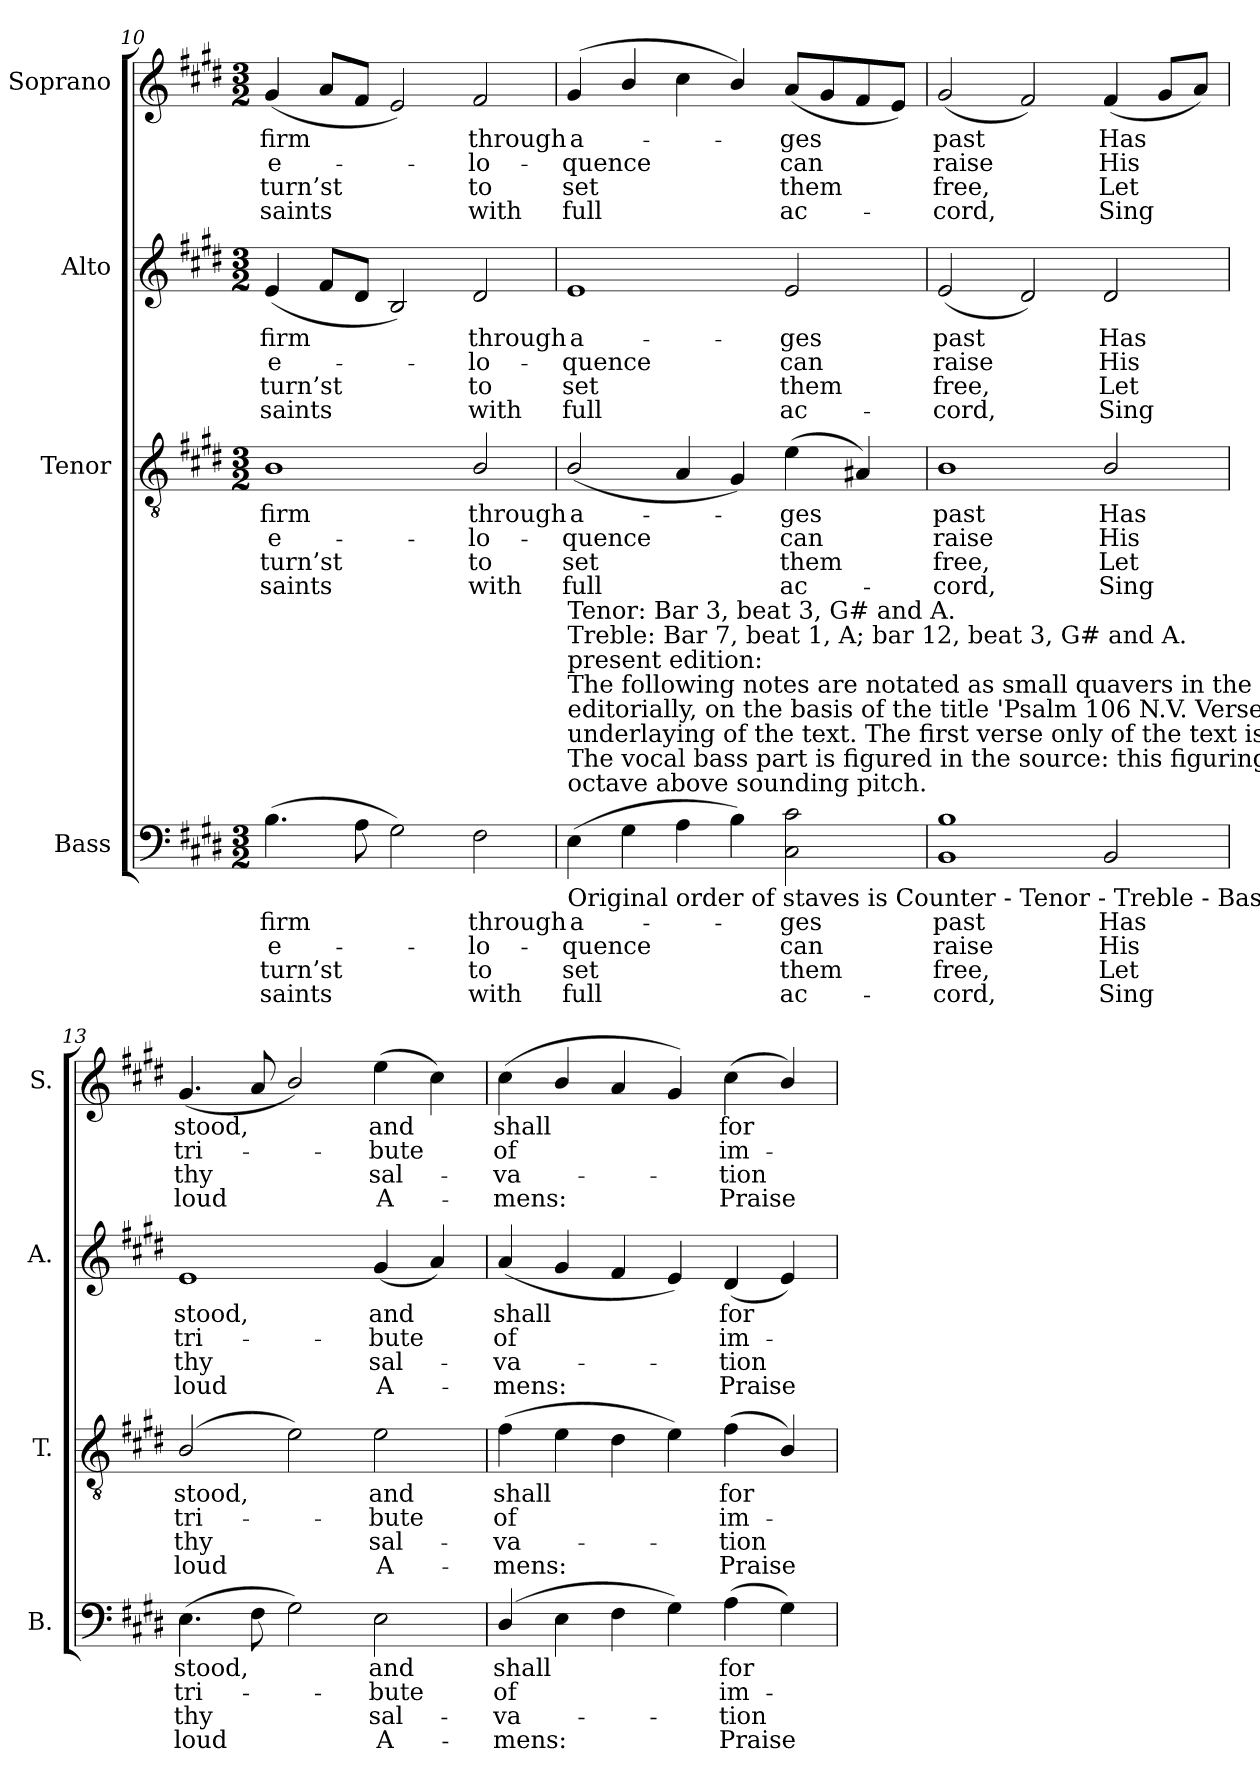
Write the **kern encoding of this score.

**kern	**text	**text	**text	**text	**kern	**text	**text	**text	**text	**kern	**text	**text	**text	**text	**kern	**text	**text	**text	**text
*part4	*part4	*part4	*part4	*part4	*part3	*part3	*part3	*part3	*part3	*part2	*part2	*part2	*part2	*part2	*part1	*part1	*part1	*part1	*part1
*staff4	*staff4	*staff4	*staff4	*staff4	*staff3	*staff3	*staff3	*staff3	*staff3	*staff2	*staff2	*staff2	*staff2	*staff2	*staff1	*staff1	*staff1	*staff1	*staff1
*I"Bass	*	*	*	*	*I"Tenor	*	*	*	*	*I"Alto	*	*	*	*	*I"Soprano	*	*	*	*
*I'B.	*	*	*	*	*I'T.	*	*	*	*	*I'A.	*	*	*	*	*I'S.	*	*	*	*
*clefF4	*	*	*	*	*clefGv2	*	*	*	*	*clefG2	*	*	*	*	*clefG2	*	*	*	*
*	*	*	*	*	*ITrd7c12	*	*	*	*	*	*	*	*	*	*	*	*	*	*
*k[f#c#g#d#]	*	*	*	*	*k[f#c#g#d#]	*	*	*	*	*k[f#c#g#d#]	*	*	*	*	*k[f#c#g#d#]	*	*	*	*
*E:	*	*	*	*	*E:	*	*	*	*	*E:	*	*	*	*	*E:	*	*	*	*
*M3/2	*	*	*	*	*M3/2	*	*	*	*	*M3/2	*	*	*	*	*M3/2	*	*	*	*
=10	=10	=10	=10	=10	=10	=10	=10	=10	=10	=10	=10	=10	=10	=10	=10	=10	=10	=10	=10
!	!LO:LY:b:color=#000000	!LO:LY:b:color=#000000	!LO:LY:b:color=#000000	!LO:LY:b:color=#000000	!	!	!	!	!	!	!	!	!	!	!	!	!	!	!
!	!	!	!	!	!	!LO:LY:b:color=#000000	!LO:LY:b:color=#000000	!LO:LY:b:color=#000000	!LO:LY:b:color=#000000	!	!	!	!	!	!	!	!	!	!
!	!	!	!	!	!	!	!	!	!	!	!LO:LY:b:color=#000000	!LO:LY:b:color=#000000	!LO:LY:b:color=#000000	!LO:LY:b:color=#000000	!	!	!	!	!
!	!	!	!	!	!	!	!	!	!	!	!	!	!	!	!	!LO:LY:b:color=#000000	!LO:LY:b:color=#000000	!LO:LY:b:color=#000000	!LO:LY:b:color=#000000
(4.Bi\	firm	e-	turn’st	saints	1BBi	firm	e-	turn’st	saints	(4ei/	firm	e-	turn’st	saints	(4g#i/	firm	e-	turn’st	saints
.	.	.	.	.	.	.	.	.	.	8f#i/L	.	.	.	.	8ai/L	.	.	.	.
8Ai\	.	.	.	.	.	.	.	.	.	8d#i/J	.	.	.	.	8f#i/J	.	.	.	.
2G#i\)	.	.	.	.	.	.	.	.	.	2Bi/)	.	.	.	.	2ei/)	.	.	.	.
!	!LO:LY:b:color=#000000	!LO:LY:b:color=#000000	!LO:LY:b:color=#000000	!LO:LY:b:color=#000000	!	!	!	!	!	!	!	!	!	!	!	!	!	!	!
!	!	!	!	!	!	!LO:LY:b:color=#000000	!LO:LY:b:color=#000000	!LO:LY:b:color=#000000	!LO:LY:b:color=#000000	!	!	!	!	!	!	!	!	!	!
!	!	!	!	!	!	!	!	!	!	!	!LO:LY:b:color=#000000	!LO:LY:b:color=#000000	!LO:LY:b:color=#000000	!LO:LY:b:color=#000000	!	!	!	!	!
!	!	!	!	!	!	!	!	!	!	!	!	!	!	!	!	!LO:LY:b:color=#000000	!LO:LY:b:color=#000000	!LO:LY:b:color=#000000	!LO:LY:b:color=#000000
2F#i\	through	-lo-	to	with	2BBi/	through	-lo-	to	with	2d#i/	through	-lo-	to	with	2f#i/	through	-lo-	to	with
!!LO:PB:g=z
=11	=11	=11	=11	=11	=11	=11	=11	=11	=11	=11	=11	=11	=11	=11	=11	=11	=11	=11	=11
!	!LO:LY:b:color=#000000	!LO:LY:b:color=#000000	!LO:LY:b:color=#000000	!LO:LY:b:color=#000000	!	!	!	!	!	!	!	!	!	!	!	!	!	!	!
!	!	!	!	!	!	!LO:LY:b:color=#000000	!LO:LY:b:color=#000000	!LO:LY:b:color=#000000	!LO:LY:b:color=#000000	!	!	!	!	!	!	!	!	!	!
!	!	!	!	!	!	!	!	!	!	!	!LO:LY:b:color=#000000	!LO:LY:b:color=#000000	!LO:LY:b:color=#000000	!LO:LY:b:color=#000000	!	!	!	!	!
!LO:TX:b:t=Original order of staves is Counter - Tenor - Treble - Bass&colon; the counter part is notated in the source in the treble clef, an	!	!	!	!	!	!	!	!	!	!	!	!	!	!	!	!	!	!	!
!LO:TX:t=octave above sounding pitch.	!	!	!	!	!	!	!	!	!	!	!	!	!	!	!	!	!	!	!
!LO:TX:t=The vocal bass part is figured in the source&colon; this figuring has been omitted from the present edition to facilitate the	!	!	!	!	!	!	!	!	!	!	!	!	!	!	!	!	!	!	!
!LO:TX:t=underlaying of the text. The first verse only of the text is given in the source&colon; subsequent verses have been added	!	!	!	!	!	!	!	!	!	!	!	!	!	!	!	!	!	!	!
!LO:TX:t=editorially, on the basis of the title 'Psalm 106 N.V. Verses 1. 2. 4. & last' in the source.	!	!	!	!	!	!	!	!	!	!	!	!	!	!	!	!	!	!	!
!LO:TX:t=The following notes are notated as small quavers in the source, but have been given as full-size notes in the	!	!	!	!	!	!	!	!	!	!	!	!	!	!	!	!	!	!	!
!LO:TX:t=present edition&colon;	!	!	!	!	!	!	!	!	!	!	!	!	!	!	!	!	!	!	!
!LO:TX:t=Treble&colon; Bar 7, beat 1, A; bar 12, beat 3, G# and A.	!	!	!	!	!	!	!	!	!	!	!	!	!	!	!	!	!	!	!
!LO:TX:t=Tenor&colon; Bar 3, beat 3, G# and A.	!	!	!	!	!	!	!	!	!	!	!	!	!	!	!	!	!	!	!
!	!	!	!	!	!	!	!	!	!	!	!	!	!	!	!	!LO:LY:b:color=#000000	!LO:LY:b:color=#000000	!LO:LY:b:color=#000000	!LO:LY:b:color=#000000
(4Ei\	a-	-quence	set	full	(2BBi/	a-	-quence	set	full	1ei	a-	-quence	set	full	(4g#i/	a-	-quence	set	full
4G#i\	.	.	.	.	.	.	.	.	.	.	.	.	.	.	4bi/	.	.	.	.
4Ai\	.	.	.	.	4AAi/	.	.	.	.	.	.	.	.	.	4cc#i\	.	.	.	.
4Bi\)	.	.	.	.	4GG#i/)	.	.	.	.	.	.	.	.	.	4bi/)	.	.	.	.
!	!LO:LY:b:color=#000000	!LO:LY:b:color=#000000	!LO:LY:b:color=#000000	!LO:LY:b:color=#000000	!	!	!	!	!	!	!	!	!	!	!	!	!	!	!
!	!	!	!	!	!	!LO:LY:b:color=#000000	!LO:LY:b:color=#000000	!LO:LY:b:color=#000000	!LO:LY:b:color=#000000	!	!	!	!	!	!	!	!	!	!
!	!	!	!	!	!	!	!	!	!	!	!LO:LY:b:color=#000000	!LO:LY:b:color=#000000	!LO:LY:b:color=#000000	!LO:LY:b:color=#000000	!	!	!	!	!
!	!	!	!	!	!	!	!	!	!	!	!	!	!	!	!	!LO:LY:b:color=#000000	!LO:LY:b:color=#000000	!LO:LY:b:color=#000000	!LO:LY:b:color=#000000
2C#i\ 2c#i	-ges	can	them	ac-	(4Ei\	-ges	can	them	ac-	2ei/	-ges	can	them	ac-	(8ai/L	-ges	can	them	ac-
.	.	.	.	.	.	.	.	.	.	.	.	.	.	.	8g#i/	.	.	.	.
.	.	.	.	.	4AA#Xi/)	.	.	.	.	.	.	.	.	.	8f#i/	.	.	.	.
.	.	.	.	.	.	.	.	.	.	.	.	.	.	.	8ei/J)	.	.	.	.
=12	=12	=12	=12	=12	=12	=12	=12	=12	=12	=12	=12	=12	=12	=12	=12	=12	=12	=12	=12
!	!LO:LY:b:color=#000000	!LO:LY:b:color=#000000	!LO:LY:b:color=#000000	!LO:LY:b:color=#000000	!	!	!	!	!	!	!	!	!	!	!	!	!	!	!
!	!	!	!	!	!	!LO:LY:b:color=#000000	!LO:LY:b:color=#000000	!LO:LY:b:color=#000000	!LO:LY:b:color=#000000	!	!	!	!	!	!	!	!	!	!
!	!	!	!	!	!	!	!	!	!	!	!LO:LY:b:color=#000000	!LO:LY:b:color=#000000	!LO:LY:b:color=#000000	!LO:LY:b:color=#000000	!	!	!	!	!
!	!	!	!	!	!	!	!	!	!	!	!	!	!	!	!	!LO:LY:b:color=#000000	!LO:LY:b:color=#000000	!LO:LY:b:color=#000000	!LO:LY:b:color=#000000
1BBi 1Bi	past	raise	-free,	cord,	1BBi	past	raise	-free,	cord,	(2ei/	past	raise	-free,	cord,	(2g#i/	past	raise	-free,	cord,
.	.	.	.	.	.	.	.	.	.	2d#i/)	.	.	.	.	2f#i/)	.	.	.	.
!	!LO:LY:b:color=#000000	!LO:LY:b:color=#000000	!LO:LY:b:color=#000000	!LO:LY:b:color=#000000	!	!	!	!	!	!	!	!	!	!	!	!	!	!	!
!	!	!	!	!	!	!LO:LY:b:color=#000000	!LO:LY:b:color=#000000	!LO:LY:b:color=#000000	!LO:LY:b:color=#000000	!	!	!	!	!	!	!	!	!	!
!	!	!	!	!	!	!	!	!	!	!	!LO:LY:b:color=#000000	!LO:LY:b:color=#000000	!LO:LY:b:color=#000000	!LO:LY:b:color=#000000	!	!	!	!	!
!	!	!	!	!	!	!	!	!	!	!	!	!	!	!	!	!LO:LY:b:color=#000000	!LO:LY:b:color=#000000	!LO:LY:b:color=#000000	!LO:LY:b:color=#000000
2BBi/	Has	His	Let	Sing	2BBi/	Has	His	Let	Sing	2d#i/	Has	His	Let	Sing	(4f#i/	Has	His	Let	Sing
.	.	.	.	.	.	.	.	.	.	.	.	.	.	.	8g#i/L	.	.	.	.
.	.	.	.	.	.	.	.	.	.	.	.	.	.	.	8ai/J)	.	.	.	.
=13	=13	=13	=13	=13	=13	=13	=13	=13	=13	=13	=13	=13	=13	=13	=13	=13	=13	=13	=13
!	!LO:LY:b:color=#000000	!LO:LY:b:color=#000000	!LO:LY:b:color=#000000	!LO:LY:b:color=#000000	!	!	!	!	!	!	!	!	!	!	!	!	!	!	!
!	!	!	!	!	!	!LO:LY:b:color=#000000	!LO:LY:b:color=#000000	!LO:LY:b:color=#000000	!LO:LY:b:color=#000000	!	!	!	!	!	!	!	!	!	!
!	!	!	!	!	!	!	!	!	!	!	!LO:LY:b:color=#000000	!LO:LY:b:color=#000000	!LO:LY:b:color=#000000	!LO:LY:b:color=#000000	!	!	!	!	!
!	!	!	!	!	!	!	!	!	!	!	!	!	!	!	!	!LO:LY:b:color=#000000	!LO:LY:b:color=#000000	!LO:LY:b:color=#000000	!LO:LY:b:color=#000000
(4.Ei\	stood,	tri-	thy	loud	(2BBi/	stood,	tri-	thy	loud	1ei	stood,	tri-	thy	loud	(4.g#i/	stood,	tri-	thy	loud
8F#i\	.	.	.	.	.	.	.	.	.	.	.	.	.	.	8ai/	.	.	.	.
2G#i\)	.	.	.	.	2Ei\)	.	.	.	.	.	.	.	.	.	2bi/)	.	.	.	.
!	!LO:LY:b:color=#000000	!LO:LY:b:color=#000000	!LO:LY:b:color=#000000	!LO:LY:b:color=#000000	!	!	!	!	!	!	!	!	!	!	!	!	!	!	!
!	!	!	!	!	!	!LO:LY:b:color=#000000	!LO:LY:b:color=#000000	!LO:LY:b:color=#000000	!LO:LY:b:color=#000000	!	!	!	!	!	!	!	!	!	!
!	!	!	!	!	!	!	!	!	!	!	!LO:LY:b:color=#000000	!LO:LY:b:color=#000000	!LO:LY:b:color=#000000	!LO:LY:b:color=#000000	!	!	!	!	!
!	!	!	!	!	!	!	!	!	!	!	!	!	!	!	!	!LO:LY:b:color=#000000	!LO:LY:b:color=#000000	!LO:LY:b:color=#000000	!LO:LY:b:color=#000000
2Ei\	and	-bute	sal-	-A-	2Ei\	and	-bute	sal-	-A-	(4g#i/	and	-bute	sal-	-A-	(4eei\	and	-bute	sal-	-A-
.	.	.	.	.	.	.	.	.	.	4ai/)	.	.	.	.	4cc#i\)	.	.	.	.
=14	=14	=14	=14	=14	=14	=14	=14	=14	=14	=14	=14	=14	=14	=14	=14	=14	=14	=14	=14
!	!LO:LY:b:color=#000000	!LO:LY:b:color=#000000	!LO:LY:b:color=#000000	!LO:LY:b:color=#000000	!	!	!	!	!	!	!	!	!	!	!	!	!	!	!
!	!	!	!	!	!	!LO:LY:b:color=#000000	!LO:LY:b:color=#000000	!LO:LY:b:color=#000000	!LO:LY:b:color=#000000	!	!	!	!	!	!	!	!	!	!
!	!	!	!	!	!	!	!	!	!	!	!LO:LY:b:color=#000000	!LO:LY:b:color=#000000	!LO:LY:b:color=#000000	!LO:LY:b:color=#000000	!	!	!	!	!
!	!	!	!	!	!	!	!	!	!	!	!	!	!	!	!	!LO:LY:b:color=#000000	!LO:LY:b:color=#000000	!LO:LY:b:color=#000000	!LO:LY:b:color=#000000
(4D#i/	shall	of	-va-	-mens:	(4F#i\	shall	of	-va-	-mens:	(4ai/	shall	of	-va-	-mens:	(4cc#i\	shall	of	-va-	-mens:
4Ei\	.	.	.	.	4Ei\	.	.	.	.	4g#i/	.	.	.	.	4bi/	.	.	.	.
4F#i\	.	.	.	.	4D#i\	.	.	.	.	4f#i/	.	.	.	.	4ai/	.	.	.	.
4G#i\)	.	.	.	.	4Ei\)	.	.	.	.	4ei/)	.	.	.	.	4g#i/)	.	.	.	.
!	!LO:LY:b:color=#000000	!LO:LY:b:color=#000000	!LO:LY:b:color=#000000	!LO:LY:b:color=#000000	!	!	!	!	!	!	!	!	!	!	!	!	!	!	!
!	!	!	!	!	!	!LO:LY:b:color=#000000	!LO:LY:b:color=#000000	!LO:LY:b:color=#000000	!LO:LY:b:color=#000000	!	!	!	!	!	!	!	!	!	!
!	!	!	!	!	!	!	!	!	!	!	!LO:LY:b:color=#000000	!LO:LY:b:color=#000000	!LO:LY:b:color=#000000	!LO:LY:b:color=#000000	!	!	!	!	!
!	!	!	!	!	!	!	!	!	!	!	!	!	!	!	!	!LO:LY:b:color=#000000	!LO:LY:b:color=#000000	!LO:LY:b:color=#000000	!LO:LY:b:color=#000000
(4Ai\	for	im-	tion	Praise	(4F#i\	for	im-	tion	Praise	(4d#i/	for	im-	tion	Praise	(4cc#i\	for	im-	tion	Praise
4G#i\)	.	.	.	.	4BBi/)	.	.	.	.	4ei/)	.	.	.	.	4bi/)	.	.	.	.
=	=	=	=	=	=	=	=	=	=	=	=	=	=	=	=	=	=	=	=
*-	*-	*-	*-	*-	*-	*-	*-	*-	*-	*-	*-	*-	*-	*-	*-	*-	*-	*-	*-
